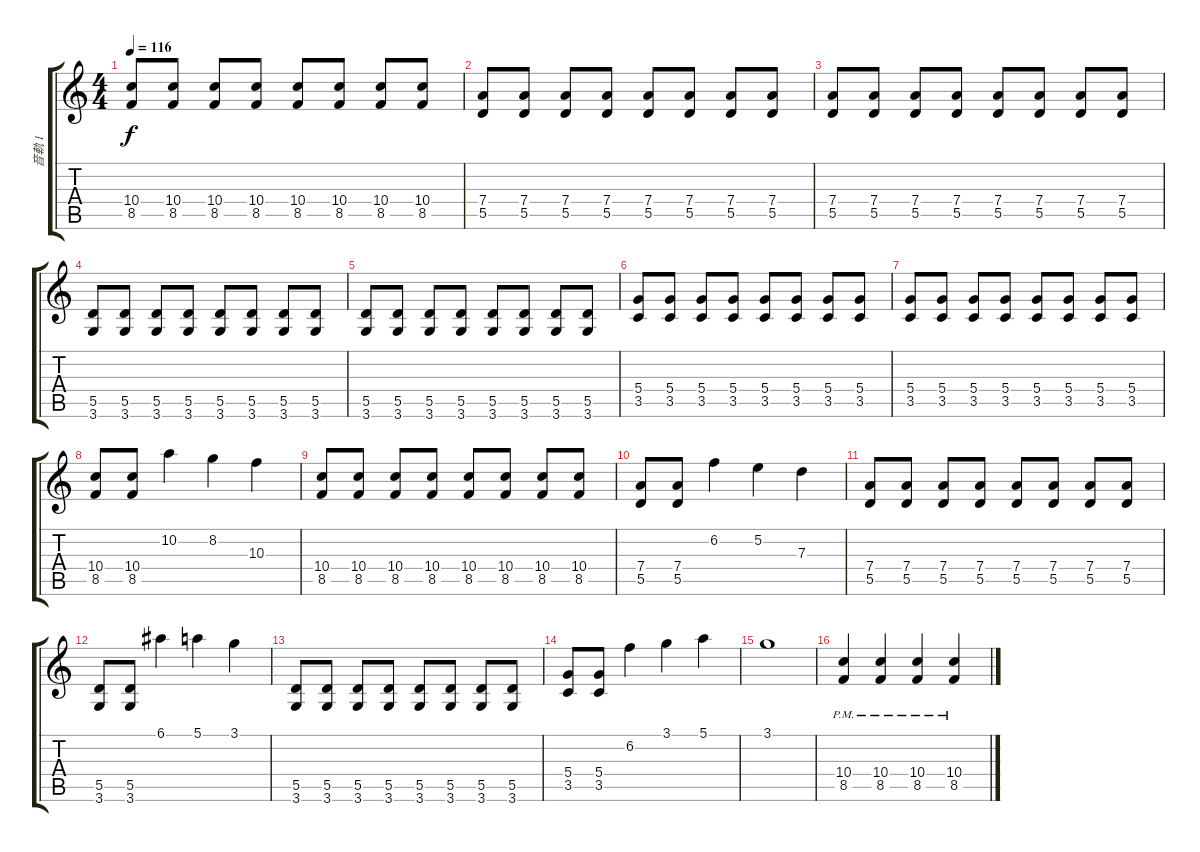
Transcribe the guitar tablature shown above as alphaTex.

\track ("音軌 1" "音軌 1") {instrument overdrivenguitar}
\staff {score tabs}
\tuning (E4 B3 G3 D3 A2 E2) {hide}
\ts (4 4)
\tempo 116
\clef g2
\ks c
(10.4 8.5).8{dy f} (10.4 8.5).8 (10.4 8.5).8 (10.4 8.5).8 (10.4 8.5).8 (10.4 8.5).8 (10.4 8.5).8 (10.4 8.5).8 |
(7.4 5.5).8 (7.4 5.5).8 (7.4 5.5).8 (7.4 5.5).8 (7.4 5.5).8 (7.4 5.5).8 (7.4 5.5).8 (7.4 5.5).8 |
(7.4 5.5).8 (7.4 5.5).8 (7.4 5.5).8 (7.4 5.5).8 (7.4 5.5).8 (7.4 5.5).8 (7.4 5.5).8 (7.4 5.5).8 |
(5.5 3.6).8 (5.5 3.6).8 (5.5 3.6).8 (5.5 3.6).8 (5.5 3.6).8 (5.5 3.6).8 (5.5 3.6).8 (5.5 3.6).8 |
(5.5 3.6).8 (5.5 3.6).8 (5.5 3.6).8 (5.5 3.6).8 (5.5 3.6).8 (5.5 3.6).8 (5.5 3.6).8 (5.5 3.6).8 |
(5.4 3.5).8 (5.4 3.5).8 (5.4 3.5).8 (5.4 3.5).8 (5.4 3.5).8 (5.4 3.5).8 (5.4 3.5).8 (5.4 3.5).8 |
(5.4 3.5).8 (5.4 3.5).8 (5.4 3.5).8 (5.4 3.5).8 (5.4 3.5).8 (5.4 3.5).8 (5.4 3.5).8 (5.4 3.5).8 |
(10.4 8.5).8 (10.4 8.5).8 10.2.4 8.2.4 10.3.4 |
(10.4 8.5).8 (10.4 8.5).8 (10.4 8.5).8 (10.4 8.5).8 (10.4 8.5).8 (10.4 8.5).8 (10.4 8.5).8 (10.4 8.5).8 |
(7.4 5.5).8 (7.4 5.5).8 6.2.4 5.2.4 7.3.4 |
(7.4 5.5).8 (7.4 5.5).8 (7.4 5.5).8 (7.4 5.5).8 (7.4 5.5).8 (7.4 5.5).8 (7.4 5.5).8 (7.4 5.5).8 |
(5.5 3.6).8 (5.5 3.6).8 6.1.4 5.1.4 3.1.4 |
(5.5 3.6).8 (5.5 3.6).8 (5.5 3.6).8 (5.5 3.6).8 (5.5 3.6).8 (5.5 3.6).8 (5.5 3.6).8 (5.5 3.6).8 |
(5.4 3.5).8 (5.4 3.5).8 6.2.4 3.1.4 5.1.4 |
3.1.1 |
(10.4{pm} 8.5{pm}).4 (10.4{pm} 8.5{pm}).4 (10.4{pm} 8.5{pm}).4 (10.4{pm} 8.5{pm}).4
